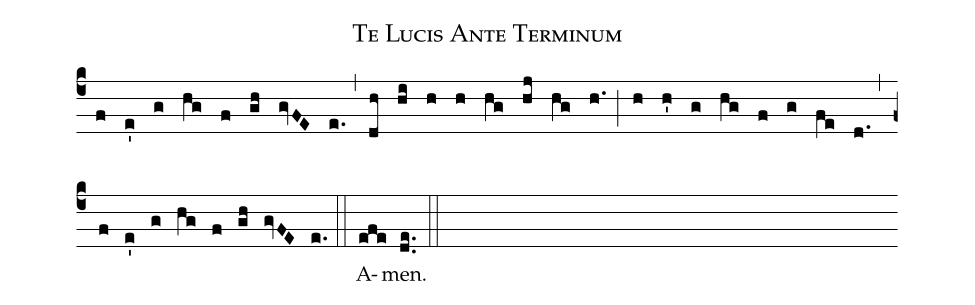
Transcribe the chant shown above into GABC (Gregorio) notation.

name: Te Lucis Ante Terminum;
%%
(c4)
(f)(e')(g)(hg)(f)(gh)(gvFE)(e.) (,)
(dh)(hi)(h)(h)(hg)(hj)(hg)(h.) (;)
(h)(h')(g)(hg)(f)(g)(fe)(d.) (,)
(f)(e')(g)(hg)(f)(gh)(gvFE)(e.) (::)
A(efe)men.(de..) (::)
